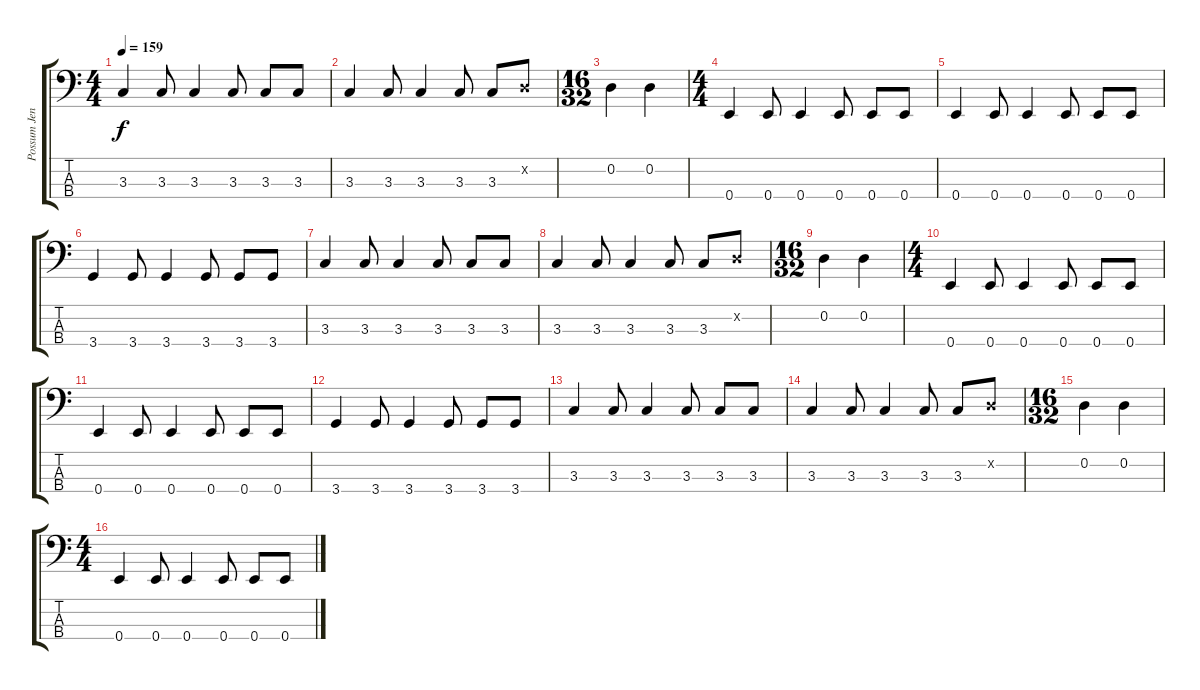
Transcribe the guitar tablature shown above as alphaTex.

\track ("Possum Jenkins (Bass)" "Possum Jen") {instrument fretlessbass}
\staff {score tabs}
\tuning (G2 D2 A1 E1) {hide}
\ts (4 4)
\tempo 159
\clef f4
\ks c
3.3.4{dy f} 3.3.8 3.3.4 3.3.8 3.3.8 3.3.8 |
3.3.4 3.3.8 3.3.4 3.3.8 3.3.8 0.2{x}.8 |
\ts (16 32)
0.2.4 0.2.4 |
\ts (4 4)
0.4.4 0.4.8 0.4.4 0.4.8 0.4.8 0.4.8 |
0.4.4 0.4.8 0.4.4 0.4.8 0.4.8 0.4.8 |
3.4.4 3.4.8 3.4.4 3.4.8 3.4.8 3.4.8 |
3.3.4 3.3.8 3.3.4 3.3.8 3.3.8 3.3.8 |
3.3.4 3.3.8 3.3.4 3.3.8 3.3.8 0.2{x}.8 |
\ts (16 32)
0.2.4 0.2.4 |
\ts (4 4)
0.4.4 0.4.8 0.4.4 0.4.8 0.4.8 0.4.8 |
0.4.4 0.4.8 0.4.4 0.4.8 0.4.8 0.4.8 |
3.4.4 3.4.8 3.4.4 3.4.8 3.4.8 3.4.8 |
3.3.4 3.3.8 3.3.4 3.3.8 3.3.8 3.3.8 |
3.3.4 3.3.8 3.3.4 3.3.8 3.3.8 0.2{x}.8 |
\ts (16 32)
0.2.4 0.2.4 |
\ts (4 4)
0.4.4 0.4.8 0.4.4 0.4.8 0.4.8 0.4.8
